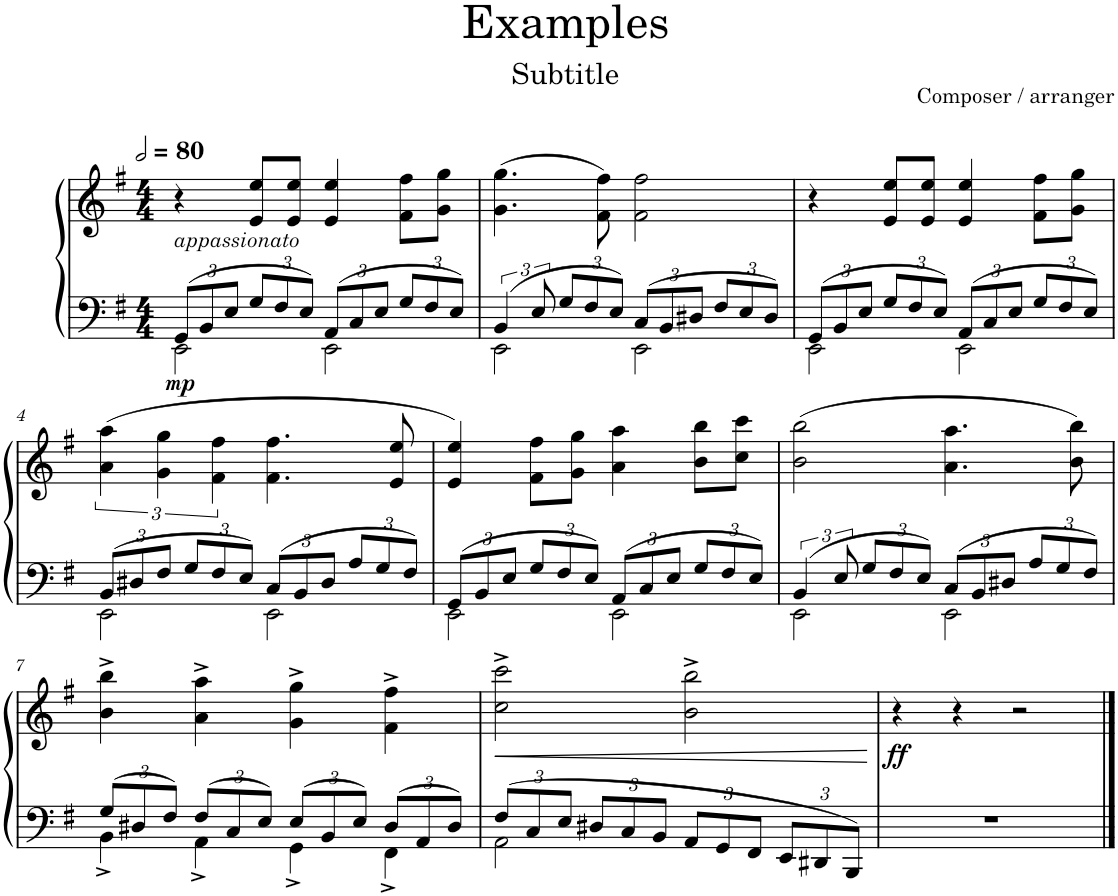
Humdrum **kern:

**kern	**kern	**dynam
*part1	*part1	*part1
*staff2	*staff1	*staff1/2
*I"Piano	*	*
*I'Pno.	*	*
*clefF4	*clefG2	*
*k[f#]	*k[f#]	*
*M4/4	*M4/4	*
*MM160	*MM160	*
*Xbrackettup	*	*
=1	=1	=1
*^	*	*
!	!	!LO:TX:b:i:t=appassionato	!
!	!	!	!LO:DY:b=2
12GG/L	2EE\	4r	mp
12BB/	.	.	.
12E/J	.	.	.
12G/L	.	8e/ 8ee/L	.
12F#/	.	.	.
.	.	8e/ 8ee/J	.
12E/J	.	.	.
12AA/L	2EE\	4e/ 4ee/	.
12C/	.	.	.
12E/J	.	.	.
12G/L	.	8f#\ 8ff#\L	.
12F#/	.	.	.
.	.	8g\ 8gg\J	.
12E/J	.	.	.
=2	=2	=2	=2
*brackettup	*	*	*
6BB/	2EE\	(4.g\ 4.gg\	.
12E/	.	.	.
*Xbrackettup	*	*	*
12G/L	.	.	.
12F#/	.	.	.
.	.	8f#\ 8ff#\)	.
12E/J	.	.	.
12C/L	2EE\	2f#\ 2ff#\	.
12BB/	.	.	.
12D#X/J	.	.	.
12F#/L	.	.	.
12E/	.	.	.
12D#/J	.	.	.
=3	=3	=3	=3
12GG/L	2EE\	4r	.
12BB/	.	.	.
12E/J	.	.	.
12G/L	.	8e/ 8ee/L	.
12F#/	.	.	.
.	.	8e/ 8ee/J	.
12E/J	.	.	.
12AA/L	2EE\	4e/ 4ee/	.
12C/	.	.	.
12E/J	.	.	.
12G/L	.	8f#\ 8ff#\L	.
12F#/	.	.	.
.	.	8g\ 8gg\J	.
12E/J	.	.	.
!!LO:LB:g=z
=4	=4	=4	=4
12BB/L	2EE\	(6a\ 6aa\	.
12D#X/	.	.	.
12F#/J	.	6g\ 6gg\	.
12G/L	.	.	.
12F#/	.	6f#\ 6ff#\	.
12E/J	.	.	.
12C/L	2EE\	4.f#\ 4.ff#\	.
12BB/	.	.	.
12D#/J	.	.	.
12A/L	.	.	.
12G/	.	.	.
.	.	8e/ 8ee/	.
12F#/J	.	.	.
=5	=5	=5	=5
12GG/L	2EE\	4e/ 4ee/)	.
12BB/	.	.	.
12E/J	.	.	.
12G/L	.	8f#\ 8ff#\L	.
12F#/	.	.	.
.	.	8g\ 8gg\J	.
12E/J	.	.	.
12AA/L	2EE\	4a\ 4aa\	.
12C/	.	.	.
12E/J	.	.	.
12G/L	.	8b\ 8bb\L	.
12F#/	.	.	.
.	.	8cc\ 8ccc\J	.
12E/J	.	.	.
=6	=6	=6	=6
*brackettup	*	*	*
6BB/	2EE\	(2b\ 2bb\	.
12E/	.	.	.
*Xbrackettup	*	*	*
12G/L	.	.	.
12F#/	.	.	.
12E/J	.	.	.
12C/L	2EE\	4.a\ 4.aa\	.
12BB/	.	.	.
12D#X/J	.	.	.
12A/L	.	.	.
12G/	.	.	.
.	.	8b\ 8bb\)	.
12F#/J	.	.	.
!!LO:LB:g=z
=7	=7	=7	=7
12G/L	4BB^\	4b\^ 4bb\^	.
12D#X/	.	.	.
12F#/J	.	.	.
12F#/L	4AA^\	4a\^ 4aa\^	.
12C/	.	.	.
12E/J	.	.	.
12E/L	4GG^\	4g\^ 4gg\^	.
12BB/	.	.	.
12E/J	.	.	.
12D#/L	4FF#^\	4f#\^ 4ff#\^	.
12AA/	.	.	.
12D#/J	.	.	.
=8	=8	=8	=8
!	!	!	!LO:HP:b
12F#/L	2AA\	2cc\^ 2ccc\^	<
12C/	.	.	.
12E/J	.	.	.
12D#X/L	.	.	.
12C/	.	.	.
12BB/J	.	.	.
12AA/L	2ryy	2b\^ 2bb\^	.
12GG/	.	.	.
12FF#/J	.	.	.
12EE/L	.	.	.
12DD#X/	.	.	.
12BBB/J	.	.	.
*v	*v	*	*
.	.	[
=9	=9	=9
!	!	!LO:DY:b
1r	4r	ff
.	4r	.
.	2r	.
==	==	==
*-	*-	*-
